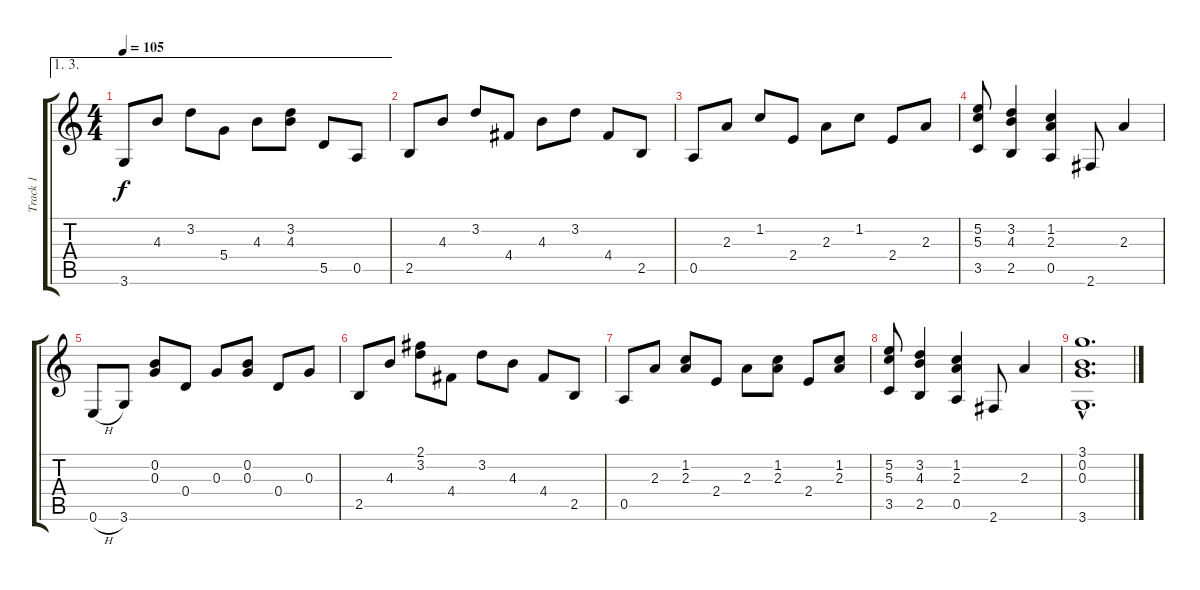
\track ("Track 1" "Track 1") {instrument acousticguitarsteel}
\staff {score tabs}
\tuning (E4 B3 G3 D3 A2 E2) {hide}
\ae (1 3)
\ts (4 4)
\tempo 105
\clef g2
\ks c
3.6.8{dy f} 4.3.8 3.2.8 5.4.8 4.3.8 (3.2 4.3).8 5.5.8 0.5.8 |
2.5.8 4.3.8 3.2.8 4.4.8 4.3.8 3.2.8 4.4.8 2.5.8 |
0.5.8 2.3.8 1.2.8 2.4.8 2.3.8 1.2.8 2.4.8 2.3.8 |
(5.2 5.3 3.5).8 (3.2 4.3 2.5).4 (1.2 2.3 0.5).4 2.6.8 2.3.4 |
0.6{h}.8 3.6.8 (0.2 0.3).8 0.4.8 0.3.8 (0.2 0.3).8 0.4.8 0.3.8 |
2.5.8 4.3.8 (2.1 3.2).8 4.4.8 3.2.8 4.3.8 4.4.8 2.5.8 |
0.5.8 2.3.8 (1.2 2.3).8 2.4.8 2.3.8 (1.2 2.3).8 2.4.8 (1.2 2.3).8 |
(5.2 5.3 3.5).8 (3.2 4.3 2.5).4 (1.2 2.3 0.5).4 2.6.8 2.3.4 |
(3.1{hac} 0.2{hac} 0.3{hac} 3.6{hac}).1{d}
